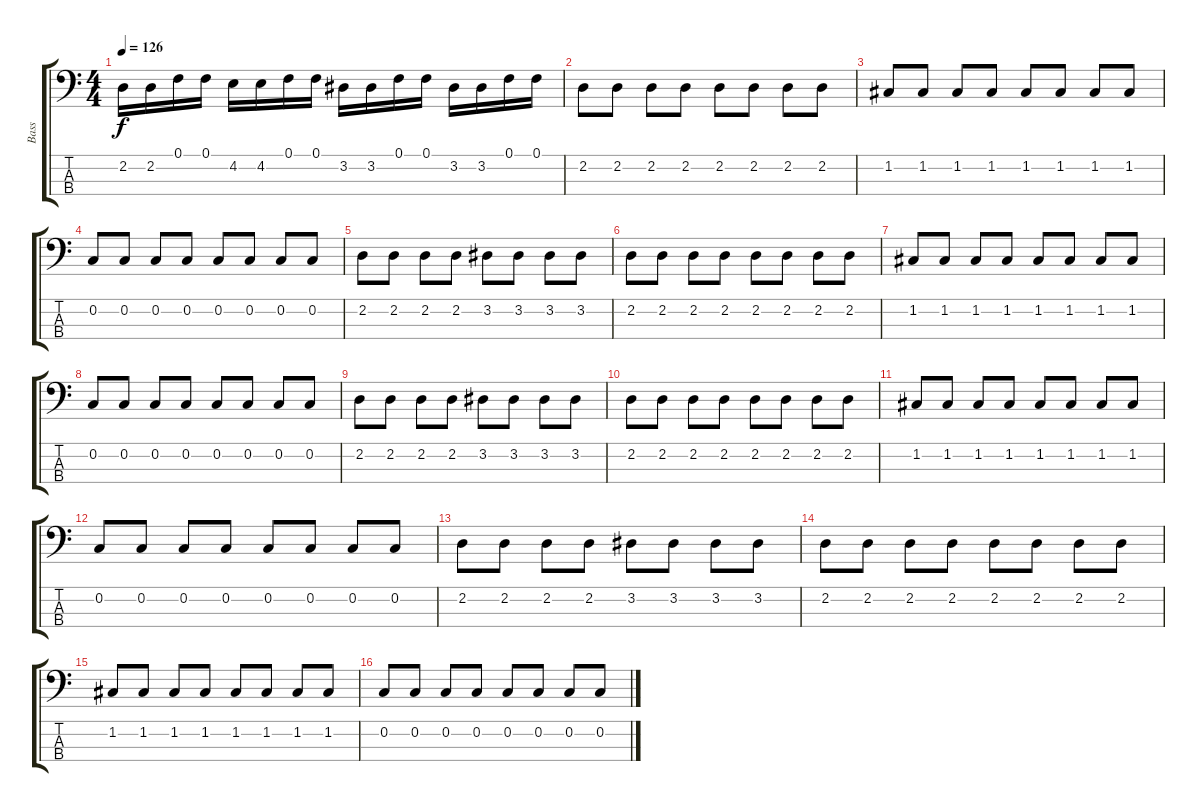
\track ("Bass" "Bass") {instrument electricbassfinger}
\staff {score tabs}
\tuning (F2 C2 G1 D1) {hide}
\ts (4 4)
\tempo 126
\clef f4
\ks c
2.2.16{dy f} 2.2.16 0.1.16 0.1.16 4.2.16 4.2.16 0.1.16 0.1.16 3.2.16 3.2.16 0.1.16 0.1.16 3.2.16 3.2.16 0.1.16 0.1.16 |
2.2.8 2.2.8 2.2.8 2.2.8 2.2.8 2.2.8 2.2.8 2.2.8 |
1.2.8 1.2.8 1.2.8 1.2.8 1.2.8 1.2.8 1.2.8 1.2.8 |
0.2.8 0.2.8 0.2.8 0.2.8 0.2.8 0.2.8 0.2.8 0.2.8 |
2.2.8 2.2.8 2.2.8 2.2.8 3.2.8 3.2.8 3.2.8 3.2.8 |
2.2.8 2.2.8 2.2.8 2.2.8 2.2.8 2.2.8 2.2.8 2.2.8 |
1.2.8 1.2.8 1.2.8 1.2.8 1.2.8 1.2.8 1.2.8 1.2.8 |
0.2.8 0.2.8 0.2.8 0.2.8 0.2.8 0.2.8 0.2.8 0.2.8 |
2.2.8 2.2.8 2.2.8 2.2.8 3.2.8 3.2.8 3.2.8 3.2.8 |
2.2.8 2.2.8 2.2.8 2.2.8 2.2.8 2.2.8 2.2.8 2.2.8 |
1.2.8 1.2.8 1.2.8 1.2.8 1.2.8 1.2.8 1.2.8 1.2.8 |
0.2.8 0.2.8 0.2.8 0.2.8 0.2.8 0.2.8 0.2.8 0.2.8 |
2.2.8 2.2.8 2.2.8 2.2.8 3.2.8 3.2.8 3.2.8 3.2.8 |
2.2.8 2.2.8 2.2.8 2.2.8 2.2.8 2.2.8 2.2.8 2.2.8 |
1.2.8 1.2.8 1.2.8 1.2.8 1.2.8 1.2.8 1.2.8 1.2.8 |
0.2.8 0.2.8 0.2.8 0.2.8 0.2.8 0.2.8 0.2.8 0.2.8
